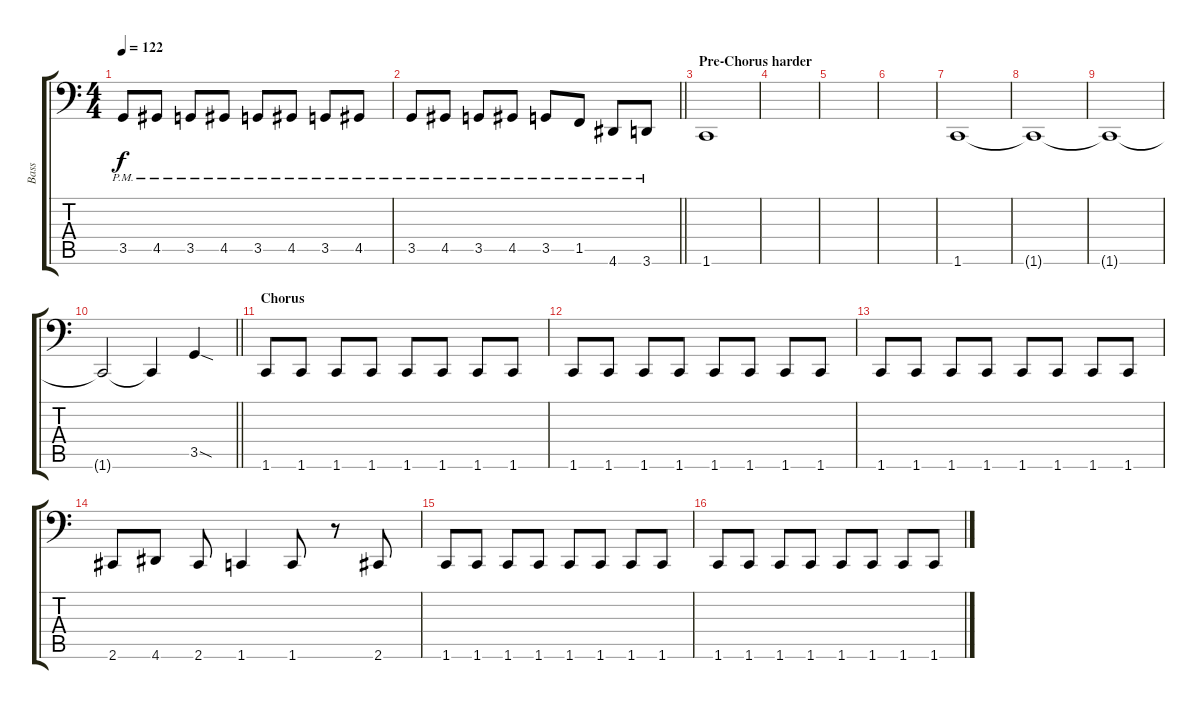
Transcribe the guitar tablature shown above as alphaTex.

\track ("Bass" "Bass") {instrument electricbassfinger}
\staff {score tabs}
\tuning (C3 G2 D2 A1 E1 B0) {hide}
\ts (4 4)
\tempo 122
\clef f4
\ks c
3.5{pm}.8{dy f} 4.5{pm}.8 3.5{pm}.8 4.5{pm}.8 3.5{pm}.8 4.5{pm}.8 3.5{pm}.8 4.5{pm}.8 |
\barLineRight lightlight
3.5{pm}.8 4.5{pm}.8 3.5{pm}.8 4.5{pm}.8 3.5{pm}.8 1.5{pm}.8 4.6{pm}.8 3.6{pm}.8 |
\section ("" "Pre-Chorus harder")
1.6.1 |
|
|
|
1.6.1 |
1.6{t}.1 |
1.6{t}.1 |
\barLineRight lightlight
1.6{t}.2 1.6{t}.4 3.5{sod}.4 |
\section ("" "Chorus")
1.6.8 1.6.8 1.6.8 1.6.8 1.6.8 1.6.8 1.6.8 1.6.8 |
1.6.8 1.6.8 1.6.8 1.6.8 1.6.8 1.6.8 1.6.8 1.6.8 |
1.6.8 1.6.8 1.6.8 1.6.8 1.6.8 1.6.8 1.6.8 1.6.8 |
2.6.8 4.6.8 2.6.8 1.6.4 1.6.8 r.8 2.6.8 |
1.6.8 1.6.8 1.6.8 1.6.8 1.6.8 1.6.8 1.6.8 1.6.8 |
1.6.8 1.6.8 1.6.8 1.6.8 1.6.8 1.6.8 1.6.8 1.6.8
